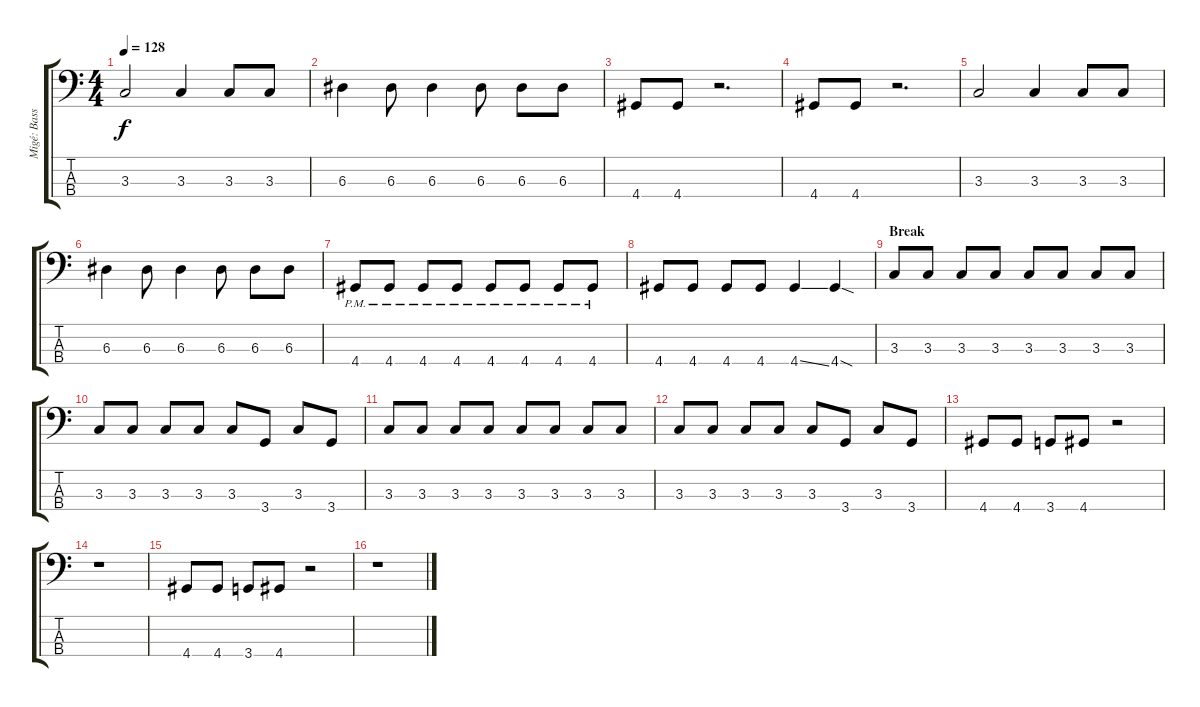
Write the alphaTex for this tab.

\track ("Migé: Bass Guitar" "Migé: Bass") {instrument electricbassfinger}
\staff {score tabs}
\tuning (G2 D2 A1 E1) {hide}
\ts (4 4)
\tempo 128
\clef f4
\ks c
3.3.2{dy f} 3.3.4 3.3.8 3.3.8 |
6.3.4 6.3.8 6.3.4 6.3.8 6.3.8 6.3.8 |
4.4.8 4.4.8 r.2{d} |
4.4.8 4.4.8 r.2{d} |
3.3.2 3.3.4 3.3.8 3.3.8 |
6.3.4 6.3.8 6.3.4 6.3.8 6.3.8 6.3.8 |
4.4{pm}.8 4.4{pm}.8 4.4{pm}.8 4.4{pm}.8 4.4{pm}.8 4.4{pm}.8 4.4{pm}.8 4.4{pm}.8 |
4.4.8 4.4.8 4.4.8 4.4.8 4.4{ss}.4 4.4{sod}.4 |
\section ("" "Break")
3.3.8 3.3.8 3.3.8 3.3.8 3.3.8 3.3.8 3.3.8 3.3.8 |
3.3.8 3.3.8 3.3.8 3.3.8 3.3.8 3.4.8 3.3.8 3.4.8 |
3.3.8 3.3.8 3.3.8 3.3.8 3.3.8 3.3.8 3.3.8 3.3.8 |
3.3.8 3.3.8 3.3.8 3.3.8 3.3.8 3.4.8 3.3.8 3.4.8 |
4.4.8 4.4.8 3.4.8 4.4.8 r.2 |
r.1 |
4.4.8 4.4.8 3.4.8 4.4.8 r.2 |
r.1
